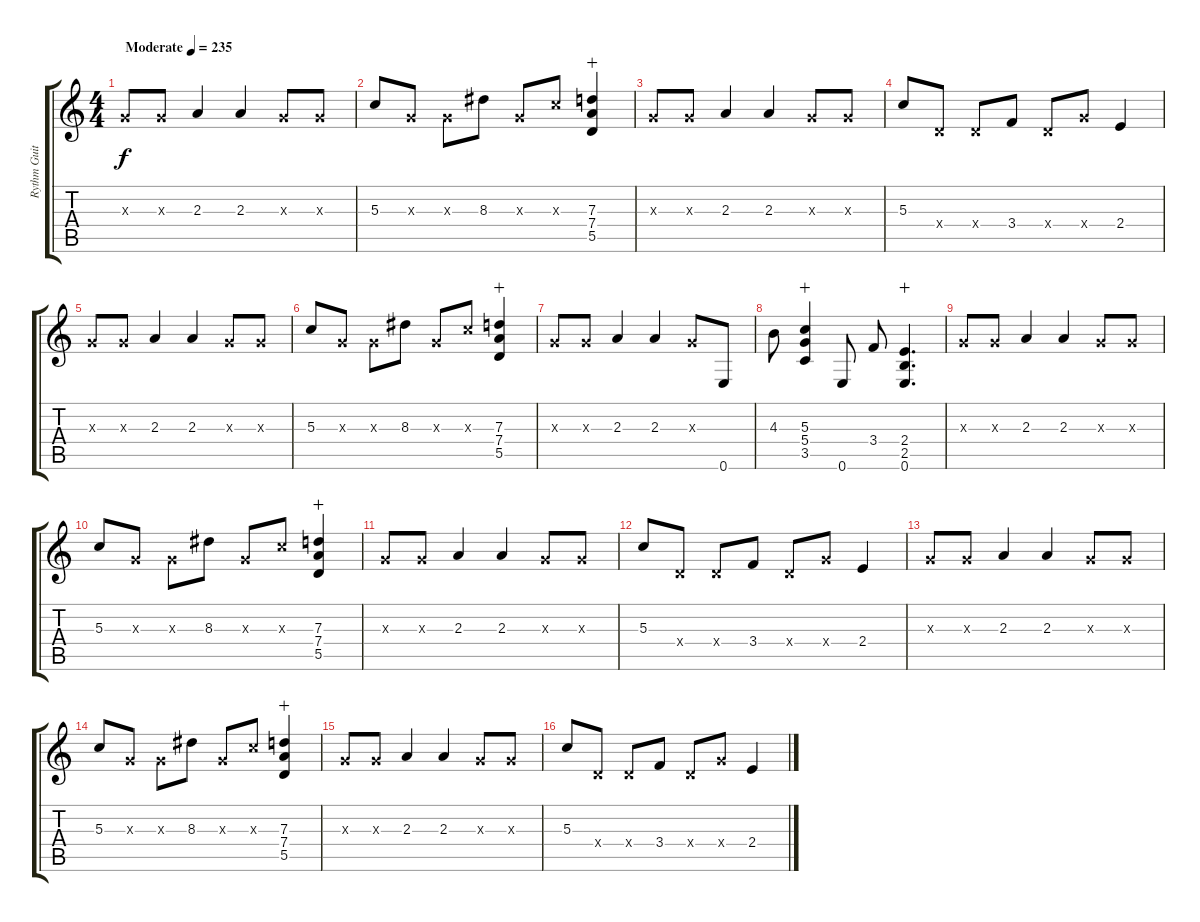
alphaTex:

\track ("Rythm Guitar" "Rythm Guit") {instrument overdrivenguitar}
\staff {score tabs}
\tuning (E4 B3 G3 D3 A2 E2) {hide}
\ts (4 4)
\tempo (235 "Moderate")
\clef g2
\ks c
0.3{x}.8{dy f instrument overdrivenguitar} 0.3{x}.8 2.3.4 2.3.4 0.3{x}.8 0.3{x}.8 |
5.3.8 0.3{x}.8 0.3{x}.8 8.3.8 0.3{x}.8 5.3{x}.8 (7.3 7.4 5.5).4{wahc} |
0.3{x}.8 0.3{x}.8 2.3.4 2.3.4 0.3{x}.8 0.3{x}.8 |
5.3.8 0.4{x}.8 0.4{x}.8 3.4.8 0.4{x}.8 5.4{x}.8 2.4.4 |
0.3{x}.8 0.3{x}.8 2.3.4 2.3.4 0.3{x}.8 0.3{x}.8 |
5.3.8 0.3{x}.8 0.3{x}.8 8.3.8 0.3{x}.8 5.3{x}.8 (7.3 7.4 5.5).4{wahc} |
0.3{x}.8 0.3{x}.8 2.3.4 2.3.4 0.3{x}.8 0.6.8 |
4.3.8 (5.3 5.4 3.5).4{wahc} 0.6.8 3.4.8 (2.4 2.5 0.6).4{d wahc} |
0.3{x}.8 0.3{x}.8 2.3.4 2.3.4 0.3{x}.8 0.3{x}.8 |
5.3.8 0.3{x}.8 0.3{x}.8 8.3.8 0.3{x}.8 5.3{x}.8 (7.3 7.4 5.5).4{wahc} |
0.3{x}.8 0.3{x}.8 2.3.4 2.3.4 0.3{x}.8 0.3{x}.8 |
5.3.8 0.4{x}.8 0.4{x}.8 3.4.8 0.4{x}.8 5.4{x}.8 2.4.4 |
0.3{x}.8 0.3{x}.8 2.3.4 2.3.4 0.3{x}.8 0.3{x}.8 |
5.3.8 0.3{x}.8 0.3{x}.8 8.3.8 0.3{x}.8 5.3{x}.8 (7.3 7.4 5.5).4{wahc} |
0.3{x}.8 0.3{x}.8 2.3.4 2.3.4 0.3{x}.8 0.3{x}.8 |
5.3.8 0.4{x}.8 0.4{x}.8 3.4.8 0.4{x}.8 5.4{x}.8 2.4.4
